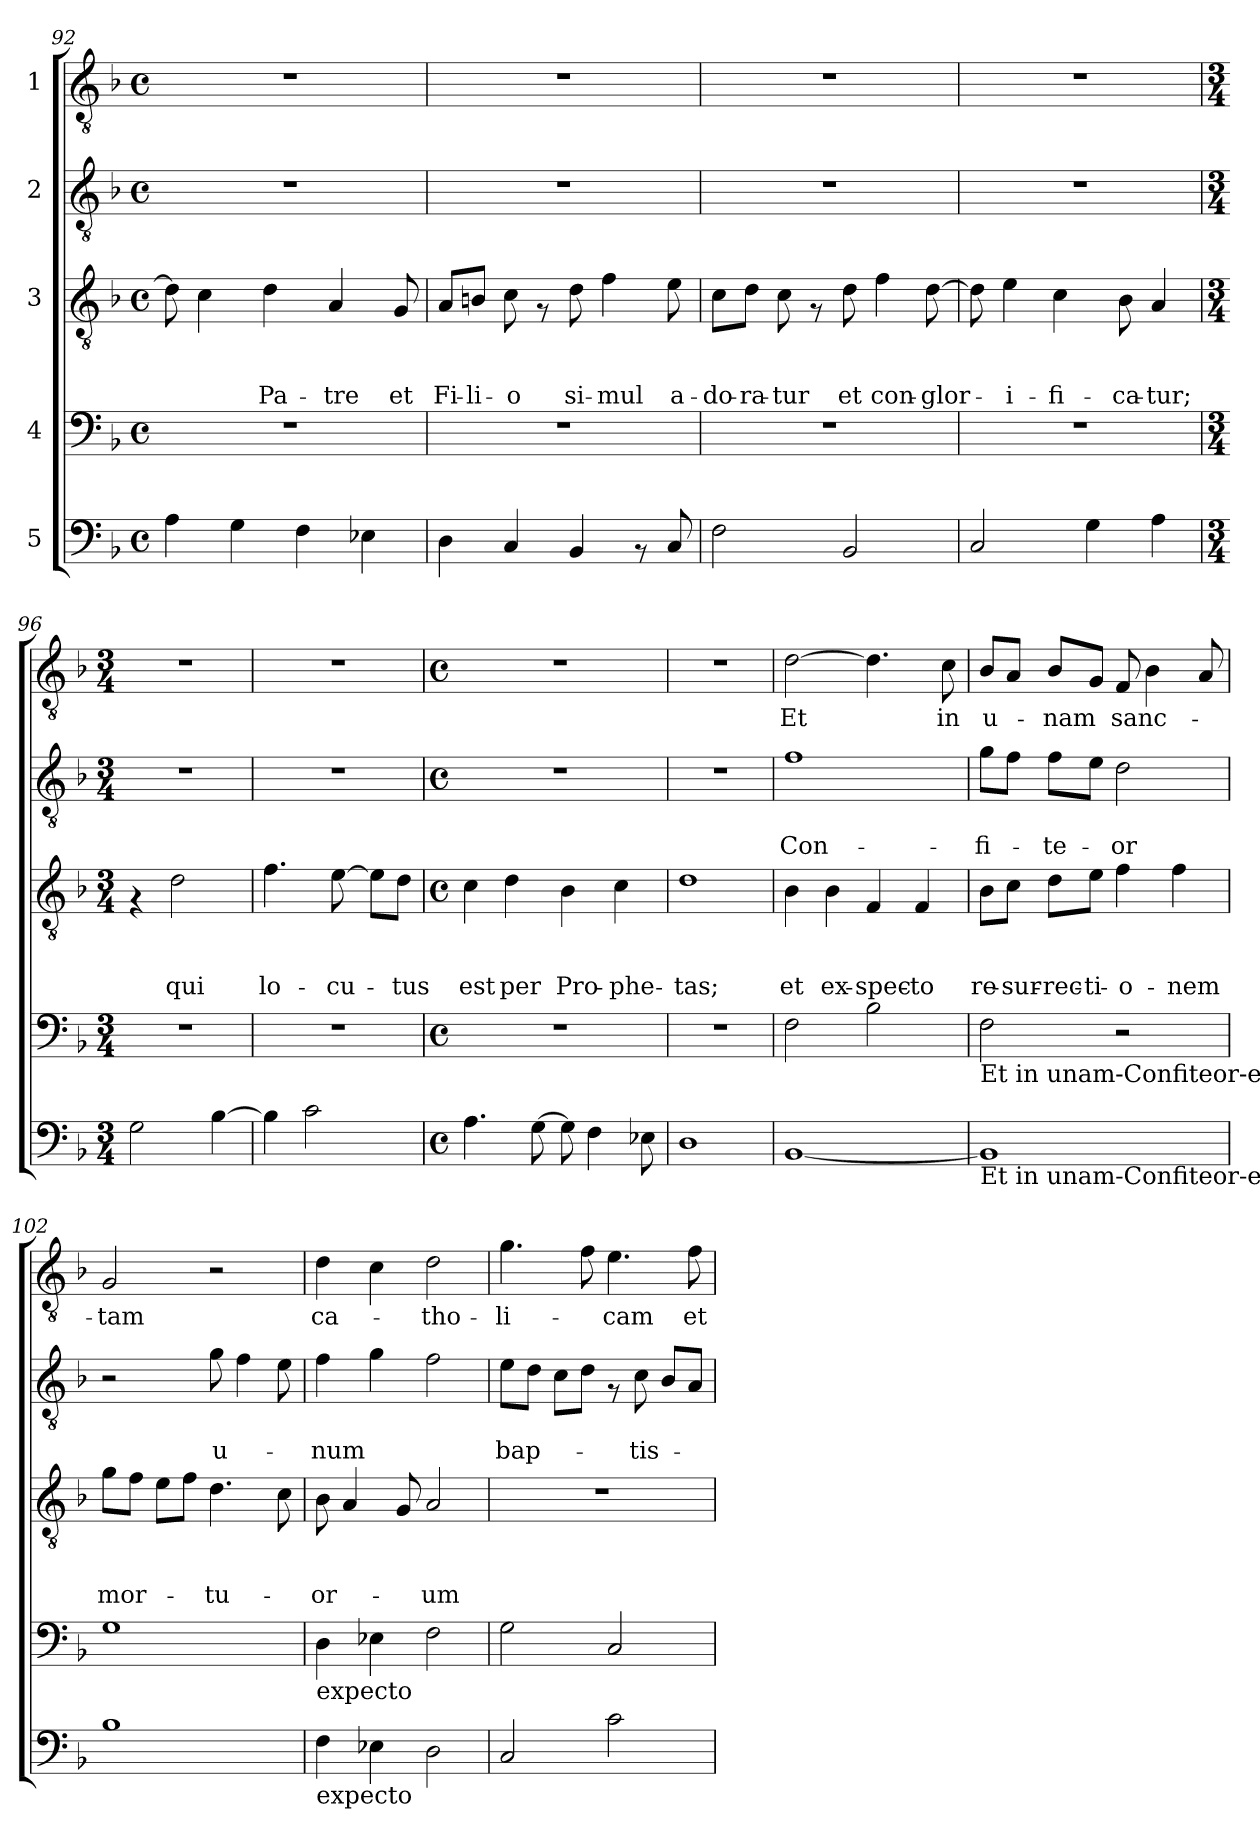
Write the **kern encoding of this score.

**kern	**kern	**kern	**text	**text	**text	**kern	**text	**text	**kern	**text
*part5	*part4	*part3	*part3	*part3	*part3	*part2	*part2	*part2	*part1	*part1
*staff5	*staff4	*staff3	*staff3	*staff3	*staff3	*staff2	*staff2	*staff2	*staff1	*staff1
*I"5	*I"4	*I"3	*	*	*	*I"2	*	*	*I"1	*
*clefF4	*clefF4	*clefGv2	*	*	*	*clefGv2	*	*	*clefGv2	*
*k[b-]	*k[b-]	*k[b-]	*	*	*	*k[b-]	*	*	*k[b-]	*
*F:	*F:	*F:	*	*	*	*F:	*	*	*F:	*
*M4/4	*M4/4	*M4/4	*	*	*	*M4/4	*	*	*M4/4	*
*met(c)	*met(c)	*met(c)	*	*	*	*met(c)	*	*	*met(c)	*
=92	=92	=92	=92	=92	=92	=92	=92	=92	=92	=92
4A\	1r	8d\]	.	.	.	1r	.	.	1r	.
.	.	4c\	.	.	.	.	.	.	.	.
4G\	.	.	.	.	.	.	.	.	.	.
!	!	!	!	!	!LO:LY:b	!	!	!	!	!
.	.	4d\	.	.	Pa-	.	.	.	.	.
4F\	.	.	.	.	.	.	.	.	.	.
!	!	!	!	!	!LO:LY:b	!	!	!	!	!
.	.	4A/	.	.	-tre	.	.	.	.	.
4E-X\	.	.	.	.	.	.	.	.	.	.
!	!	!	!	!	!LO:LY:b	!	!	!	!	!
.	.	8G/	.	.	et	.	.	.	.	.
!!LO:LB:g=z
=93	=93	=93	=93	=93	=93	=93	=93	=93	=93	=93
!	!	!	!	!	!LO:LY:b	!	!	!	!	!
4D\	1r	8A/L	.	.	Fi-	1r	.	.	1r	.
!	!	!	!	!	!LO:LY:b	!	!	!	!	!
.	.	8Bn/J	.	.	-li-	.	.	.	.	.
!	!	!	!	!	!LO:LY:b	!	!	!	!	!
4C/	.	8c\	.	.	-o	.	.	.	.	.
.	.	8rF	.	.	.	.	.	.	.	.
!	!	!	!	!	!LO:LY:b	!	!	!	!	!
4BB-/	.	8d\	.	.	si-	.	.	.	.	.
!	!	!	!	!	!LO:LY:b	!	!	!	!	!
.	.	4f\	.	.	-mul	.	.	.	.	.
8rAA	.	.	.	.	.	.	.	.	.	.
!	!	!	!	!	!LO:LY:b	!	!	!	!	!
8C/	.	8e\	.	.	a-	.	.	.	.	.
=94	=94	=94	=94	=94	=94	=94	=94	=94	=94	=94
!	!	!	!	!	!LO:LY:b	!	!	!	!	!
2F\	1r	8c\L	.	.	-do-	1r	.	.	1r	.
!	!	!	!	!	!LO:LY:b	!	!	!	!	!
.	.	8d\J	.	.	-ra-	.	.	.	.	.
!	!	!	!	!	!LO:LY:b	!	!	!	!	!
.	.	8c\	.	.	-tur	.	.	.	.	.
.	.	8rF	.	.	.	.	.	.	.	.
!	!	!	!	!	!LO:LY:b	!	!	!	!	!
2BB-/	.	8d\	.	.	et	.	.	.	.	.
!	!	!	!	!	!LO:LY:b	!	!	!	!	!
.	.	4f\	.	.	con-	.	.	.	.	.
!	!	!	!	!	!LO:LY:b	!	!	!	!	!
.	.	[>8d\	.	.	-glor-	.	.	.	.	.
=95	=95	=95	=95	=95	=95	=95	=95	=95	=95	=95
2C/	1r	8d\]	.	.	.	1r	.	.	1r	.
!	!	!	!	!	!LO:LY:b	!	!	!	!	!
.	.	4e\	.	.	-i-	.	.	.	.	.
!	!	!	!	!	!LO:LY:b	!	!	!	!	!
.	.	4c\	.	.	-fi-	.	.	.	.	.
4G\	.	.	.	.	.	.	.	.	.	.
!	!	!	!	!	!LO:LY:b	!	!	!	!	!
.	.	8B-\	.	.	-ca-	.	.	.	.	.
!	!	!	!	!	!LO:LY:b	!	!	!	!	!
4A\	.	4A/	.	.	-tur;	.	.	.	.	.
=96	=96	=96	=96	=96	=96	=96	=96	=96	=96	=96
*M3/4	*M3/4	*M3/4	*	*	*	*M3/4	*	*	*M3/4	*
2G\	2.r	4rF	.	.	.	2.r	.	.	2.r	.
!	!	!	!	!	!LO:LY:b	!	!	!	!	!
.	.	2d\	.	.	qui	.	.	.	.	.
[>4B-\	.	.	.	.	.	.	.	.	.	.
=97	=97	=97	=97	=97	=97	=97	=97	=97	=97	=97
!	!	!	!	!	!LO:LY:b	!	!	!	!	!
4B-\]	2.r	4.f\	.	.	lo-	2.r	.	.	2.r	.
2c\	.	.	.	.	.	.	.	.	.	.
!	!	!	!	!	!LO:LY:b	!	!	!	!	!
.	.	[>8e\	.	.	-cu-	.	.	.	.	.
.	.	8e\L]	.	.	.	.	.	.	.	.
!	!	!	!	!	!LO:LY:b	!	!	!	!	!
.	.	8d\J	.	.	-tus	.	.	.	.	.
=98	=98	=98	=98	=98	=98	=98	=98	=98	=98	=98
*M4/4	*M4/4	*M4/4	*	*	*	*M4/4	*	*	*M4/4	*
*met(c)	*met(c)	*met(c)	*	*	*	*met(c)	*	*	*met(c)	*
!	!	!	!	!	!LO:LY:b	!	!	!	!	!
4.A\	1r	4c\	.	.	est	1r	.	.	1r	.
!	!	!	!	!	!LO:LY:b	!	!	!	!	!
.	.	4d\	.	.	per	.	.	.	.	.
[>8G\	.	.	.	.	.	.	.	.	.	.
!	!	!	!	!	!LO:LY:b	!	!	!	!	!
8G\]	.	4B-\	.	.	Pro-	.	.	.	.	.
4F\	.	.	.	.	.	.	.	.	.	.
!	!	!	!	!	!LO:LY:b	!	!	!	!	!
.	.	4c\	.	.	-phe-	.	.	.	.	.
8E-X\	.	.	.	.	.	.	.	.	.	.
=99	=99	=99	=99	=99	=99	=99	=99	=99	=99	=99
!	!	!	!	!	!LO:LY:b	!	!	!	!	!
1D	1r	1d	.	.	-tas;	1r	.	.	1r	.
!!LO:PB:g=z
=100	=100	=100	=100	=100	=100	=100	=100	=100	=100	=100
!	!	!	!	!	!LO:LY:b	!	!	!LO:LY:b	!	!LO:LY:b
[<1BB-	2F\	4B-\	.	.	et	1f	.	Con-	[>2d\	Et
!	!	!	!	!	!LO:LY:b	!	!	!	!	!
.	.	4B-\	.	.	ex-	.	.	.	.	.
!	!	!	!	!	!LO:LY:b	!	!	!	!	!
.	2B-\	4F/	.	.	-spec-	.	.	.	4.d\]	.
!	!	!	!	!	!LO:LY:b	!	!	!	!	!
.	.	4F/	.	.	-to	.	.	.	.	.
!	!	!	!	!	!	!	!	!	!	!LO:LY:b
.	.	.	.	.	.	.	.	.	8c\	in
=101	=101	=101	=101	=101	=101	=101	=101	=101	=101	=101
!	!LO:TX:b:t=Et in unam-Confiteor-et	!	!	!	!	!	!	!	!	!
!LO:TX:b:t=Et in unam-Confiteor-et	!	!	!	!	!	!	!	!	!	!
!	!	!	!	!	!LO:LY:b	!	!	!LO:LY:b	!	!LO:LY:b
1BB-]	2F\	8B-\L	.	.	re-	8g\L	.	-fi-	8B-/L	u-
!	!	!	!	!	!LO:LY:b	!	!	!	!	!
.	.	8c\J	.	.	-sur-	8f\J	.	.	8A/J	.
!	!	!	!	!	!LO:LY:b	!	!	!LO:LY:b	!	!LO:LY:b
.	.	8d\L	.	.	-rec-	8f\L	.	-te-	8B-/L	-nam
!	!	!	!	!	!LO:LY:b	!	!	!	!	!
.	.	8e\J	.	.	-ti-	8e\J	.	.	8G/J	.
!	!	!	!	!	!LO:LY:b	!	!	!LO:LY:b	!	!LO:LY:b
.	2r	4f\	.	.	-o-	2d\	.	-or	8F/	sanc-
.	.	.	.	.	.	.	.	.	4B-\	.
!	!	!	!	!	!LO:LY:b	!	!	!	!	!
.	.	4f\	.	.	-nem	.	.	.	.	.
.	.	.	.	.	.	.	.	.	8A/	.
=102	=102	=102	=102	=102	=102	=102	=102	=102	=102	=102
!	!	!	!	!	!LO:LY:b	!	!	!	!	!LO:LY:b
1B-	1G	8g\L	.	.	mor-	2r	.	.	2G/	-tam
.	.	8f\J	.	.	.	.	.	.	.	.
.	.	8e\L	.	.	.	.	.	.	.	.
.	.	8f\J	.	.	.	.	.	.	.	.
!	!	!	!	!	!LO:LY:b	!	!	!LO:LY:b	!	!
.	.	4.d\	.	.	-tu-	8g\	.	u-	2r	.
.	.	.	.	.	.	4f\	.	.	.	.
.	.	8c\	.	.	.	8e\	.	.	.	.
=103	=103	=103	=103	=103	=103	=103	=103	=103	=103	=103
!	!LO:TX:b:t=expecto	!	!	!	!	!	!	!	!	!
!LO:TX:b:t=expecto	!	!	!	!	!	!	!	!	!	!
!	!	!	!	!	!LO:LY:b	!	!	!LO:LY:b	!	!LO:LY:b
4F\	4D\	8B-\	.	.	-or-	4f\	.	-num	4d\	ca-
.	.	4A/	.	.	.	.	.	.	.	.
4E-X\	4E-X\	.	.	.	.	4g\	.	.	4c\	.
.	.	8G/	.	.	.	.	.	.	.	.
!	!	!	!	!	!LO:LY:b	!	!	!	!	!LO:LY:b
2D\	2F\	2A/	.	.	-um	2f\	.	.	2d\	-tho-
=104	=104	=104	=104	=104	=104	=104	=104	=104	=104	=104
!	!	!	!	!	!	!	!	!LO:LY:b	!	!LO:LY:b
2C/	2G\	1r	.	.	.	8e\L	.	bap-	4.g\	-li-
.	.	.	.	.	.	8d\J	.	.	.	.
.	.	.	.	.	.	8c\L	.	.	.	.
.	.	.	.	.	.	8d\J	.	.	8f\	.
!	!	!	!	!	!	!	!	!	!	!LO:LY:b
2c\	2C/	.	.	.	.	8rF	.	.	4.e\	-cam
!	!	!	!	!	!	!	!	!LO:LY:b	!	!
.	.	.	.	.	.	8c\	.	-tis-	.	.
.	.	.	.	.	.	8B-/L	.	.	.	.
!	!	!	!	!	!	!	!	!	!	!LO:LY:b
.	.	.	.	.	.	8A/J	.	.	8f\	et
=	=	=	=	=	=	=	=	=	=	=
*-	*-	*-	*-	*-	*-	*-	*-	*-	*-	*-
